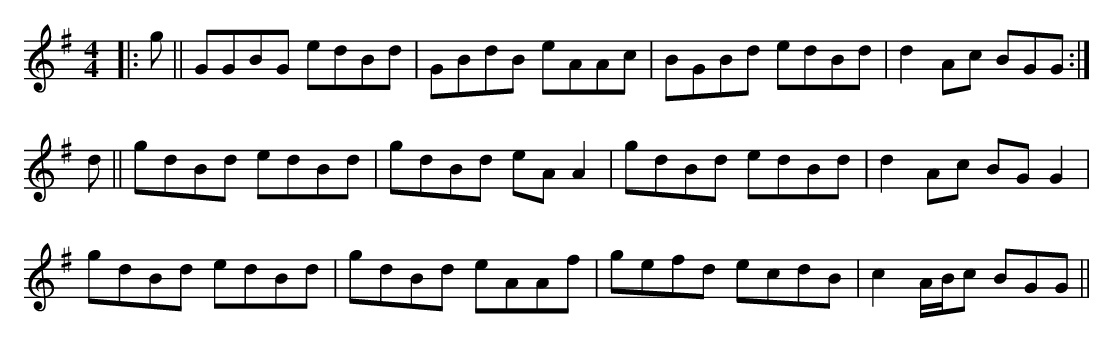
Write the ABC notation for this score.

X:1
M:4/4
K:G
|:g||GGBG edBd|GBdB eAAc|BGBd edBd|d2 Ac BGG:|
d||gdBd edBd|gdBd eAA2|gdBd edBd|d2 Ac BGG2|
gdBd edBd|gdBd eAAf|gefd ecdB|c2 A/B/c BGG||
